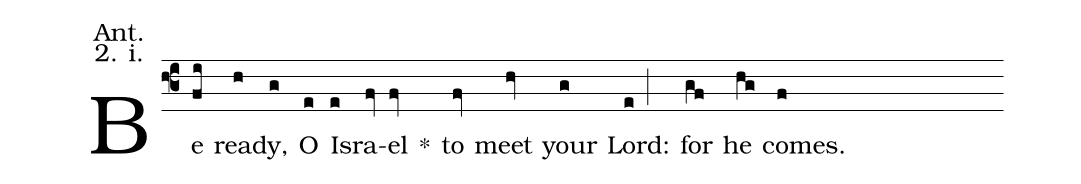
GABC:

annotation: Ant.;
annotation: 2. i.;
%%
(f3) Be(fi) read(h)y,(g) O(e) Is(e)ra(fv)el(fv) <sp>*</sp>() to(fv) meet(hv) your(g) Lord:(e;) for(gf) he(hg) comes.(f)
